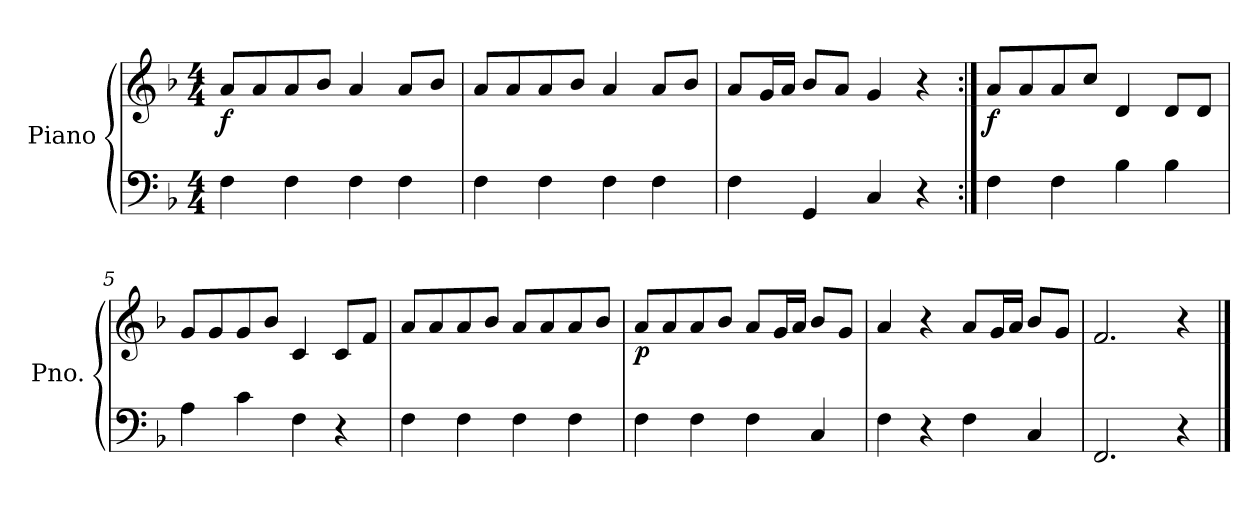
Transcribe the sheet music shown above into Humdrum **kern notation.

**kern	**kern	**dynam
*part1	*part1	*part1
*staff2	*staff1	*staff1/2
*I"Piano	*	*
*I'Pno.	*	*
*clefF4	*clefG2	*
*k[b-]	*k[b-]	*
*M4/4	*M4/4	*
=1	=1	=1
!	!	!LO:DY:b
4F\	8a/L	f
.	8a/	.
4F\	8a/	.
.	8b-/J	.
4F\	4a/	.
4F\	8a/L	.
.	8b-/J	.
=2	=2	=2
4F\	8a/L	.
.	8a/	.
4F\	8a/	.
.	8b-/J	.
4F\	4a/	.
4F\	8a/L	.
.	8b-/J	.
=3	=3	=3
4F\	8a/L	.
.	16g/L	.
.	16a/JJ	.
4GG/	8b-/L	.
.	8a/J	.
4C/	4g/	.
4r	4r	.
=4:|!	=4:|!	=4:|!
!	!	!LO:DY:b
4F\	8a/L	f
.	8a/	.
4F\	8a/	.
.	8cc/J	.
4B-\	4d/	.
4B-\	8d/L	.
.	8d/J	.
=5	=5	=5
4A\	8g/L	.
.	8g/	.
4c\	8g/	.
.	8b-/J	.
4F\	4c/	.
4r	8c/L	.
.	8f/J	.
=6	=6	=6
4F\	8a/L	.
.	8a/	.
4F\	8a/	.
.	8b-/J	.
4F\	8a/L	.
.	8a/	.
4F\	8a/	.
.	8b-/J	.
!!LO:LB:g=z
=7	=7	=7
!	!	!LO:DY:b
4F\	8a/L	p
.	8a/	.
4F\	8a/	.
.	8b-/J	.
4F\	8a/L	.
.	16g/L	.
.	16a/JJ	.
4C/	8b-/L	.
.	8g/J	.
=8	=8	=8
4F\	4a/	.
4r	4r	.
4F\	8a/L	.
.	16g/L	.
.	16a/JJ	.
4C/	8b-/L	.
.	8g/J	.
=9	=9	=9
2.FF/	2.f/	.
4r	4r	.
==	==	==
*-	*-	*-
